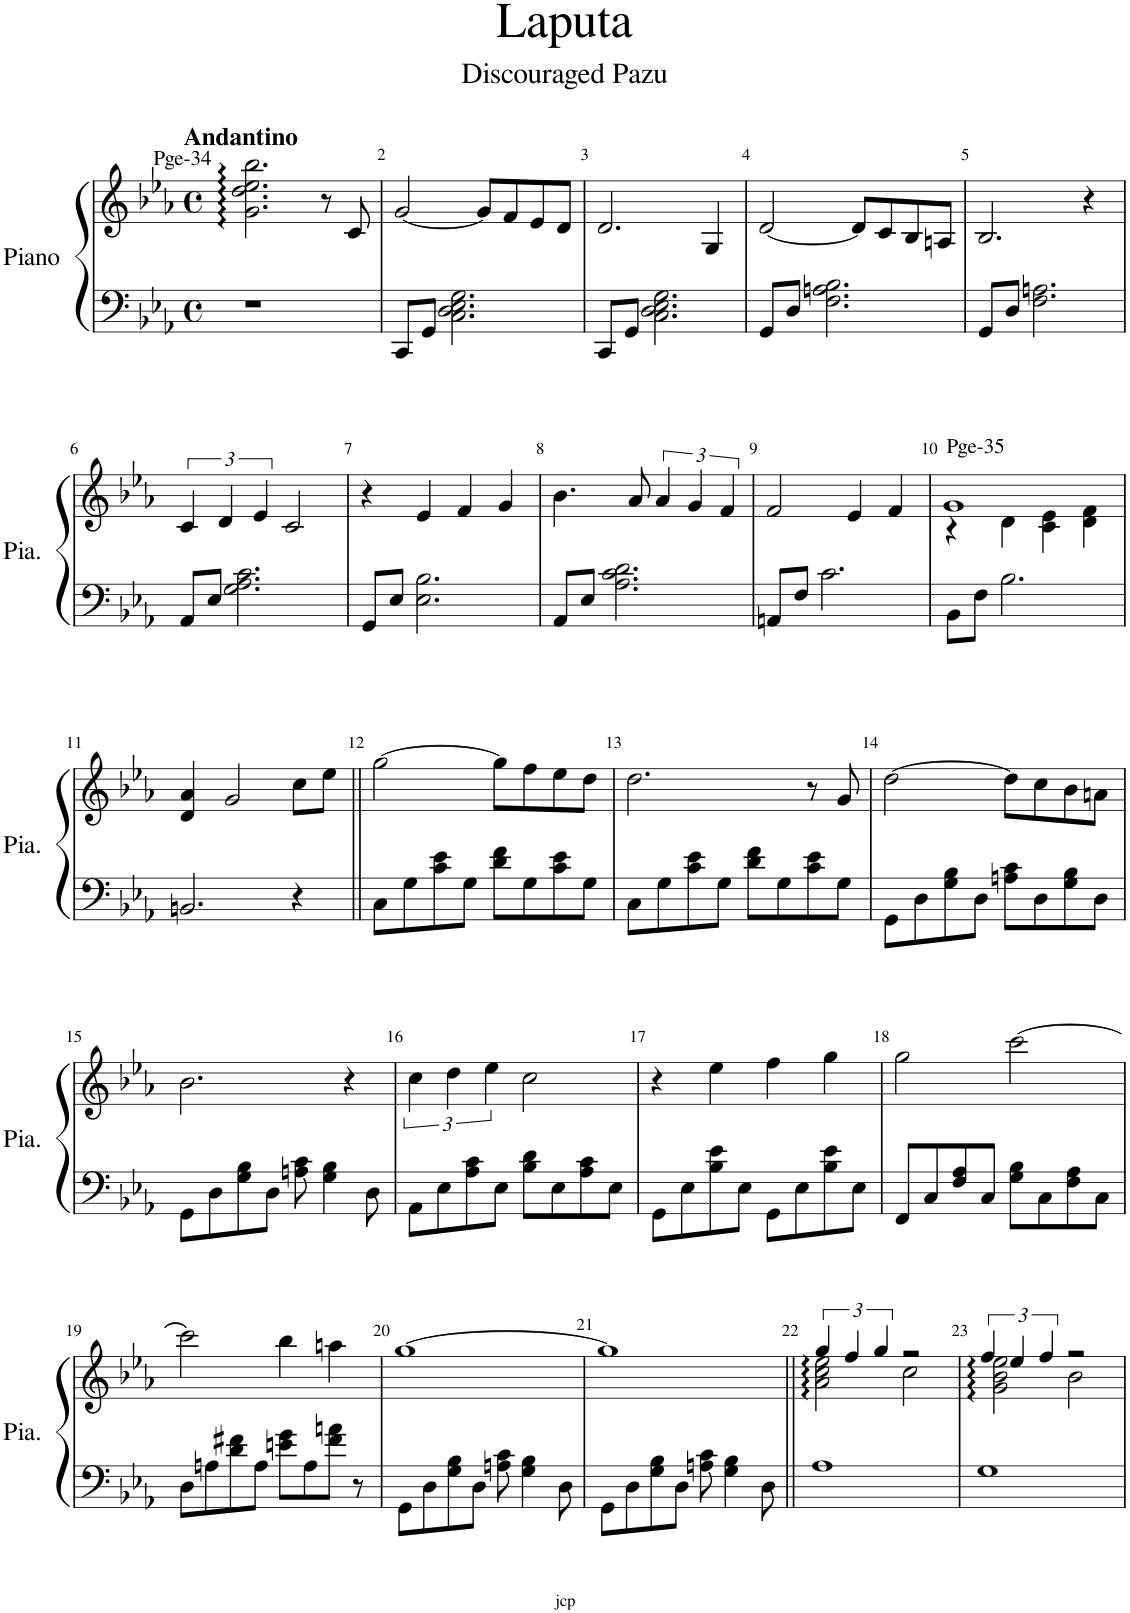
**kern	**kern
*part1	*part1
*staff2	*staff1
*I"Piano	*
*I'Pia.	*
*clefF4	*clefG2
*k[b-e-a-]	*k[b-e-a-]
*M4/4	*M4/4
*met(c)	*met(c)
=1	=1
!	!LO:TX:a:B:t=Andantino
!	!LO:TX:a:t=Pge-34
1r	2.g\ 2.dd\ 2.ee-\ 2.bb-\
.	8r
.	8c/
=2	=2
8CC/L	[2g/
8GG/J	.
2.C\ 2.D\ 2.E-\ 2.G\	.
.	8g/L]
.	8f/
.	8e-/
.	8d/J
=3	=3
8CC/L	2.d/
8GG/J	.
2.C\ 2.D\ 2.E-\ 2.G\	.
.	4G/
=4	=4
8GG/L	[2d/
8D/J	.
2.F\ 2.An\ 2.B-\	.
.	8d/L]
.	8c/
.	8B-/
.	8An/J
=5	=5
8GG/L	2.B-/
8D/J	.
2.F\ 2.An\	.
.	4r
!!LO:LB:g=z
=6	=6
8AA-/L	6c/
8E-/J	.
.	6d/
2.G\ 2.A-\ 2.c\	.
.	6e-/
.	2c/
=7	=7
8GG/L	4r
8E-/J	.
2.E-\ 2.B-\	4e-/
.	4f/
.	4g/
=8	=8
8AA-/L	4.b-\
8E-/J	.
2.A-\ 2.c\ 2.d\	.
.	8a-/
.	6a-/
.	6g/
.	6f/
=9	=9
8AAn/L	2f/
8F/J	.
2.c\	.
.	4e-/
.	4f/
=10	=10
*	*^
!	!LO:TX:a:t=Pge-35	!
8BB-\L	1g	4r
8F\J	.	.
2.B-\	.	4d\
.	.	4c\ 4e-\
.	.	4d\ 4f\
*	*v	*v
!!LO:LB:g=z
=11	=11
2.BBn/	4d/ 4a-/
.	2g/
4r	8cc\L
.	8ee-\J
=12||	=12||
8C\L	[2gg\
8G\	.
8c\ 8e-\	.
8G\J	.
8d\ 8f\L	8gg\L]
8G\	8ff\
8c\ 8e-\	8ee-\
8G\J	8dd\J
=13	=13
8C\L	2.dd\
8G\	.
8c\ 8e-\	.
8G\J	.
8d\ 8f\L	.
8G\	.
8c\ 8e-\	8r
8G\J	8g/
=14	=14
8GG\L	[2dd\
8D\	.
8G\ 8B-\	.
8D\J	.
8An\ 8c\L	8dd\L]
8D\	8cc\
8G\ 8B-\	8b-\
8D\J	8an\J
!!LO:LB:g=z
=15	=15
8GG\L	2.b-\
8D\	.
8G\ 8B-\	.
8D\J	.
8An\ 8c\	.
4G\ 4B-\	.
.	4r
8D\	.
=16	=16
8AA-\L	6cc\
8E-\	.
.	6dd\
8A-\ 8c\	.
.	6ee-\
8E-\J	.
8B-\ 8d\L	2cc\
8E-\	.
8A-\ 8c\	.
8E-\J	.
=17	=17
8GG\L	4r
8E-\	.
8B-\ 8e-\	4ee-\
8E-\J	.
8GG\L	4ff\
8E-\	.
8B-\ 8e-\	4gg\
8E-\J	.
=18	=18
8FF/L	2gg\
8C/	.
8F/ 8A-/	.
8C/J	.
8G\ 8B-\L	[2ccc\
8C\	.
8F\ 8A-\	.
8C\J	.
!!LO:LB:g=z
=19	=19
8D\L	2ccc\]
8An\	.
8d\ 8f#X\	.
8A\J	.
8en\ 8g\L	4bb-\
8A\	.
8f#\ 8an\J	4aan\
8r	.
=20	=20
8GG\L	[1gg
8D\	.
8G\ 8B-\	.
8D\J	.
8An\ 8c\	.
4G\ 4B-\	.
8D\	.
=21	=21
8GG\L	1gg]
8D\	.
8G\ 8B-\	.
8D\J	.
8An\ 8c\	.
4G\ 4B-\	.
8D\	.
=22||	=22||
*	*^
1A-	6gg/	2a-\ 2cc\ 2ee-\
.	6ff/	.
.	6gg/	.
.	2r	2cc\
=23	=23	=23
1G	6ff/	2g\ 2b-\ 2ee-\
.	6ee-/	.
.	6ff/	.
.	2r	2b-\
*	*v	*v
=	=
*-	*-
